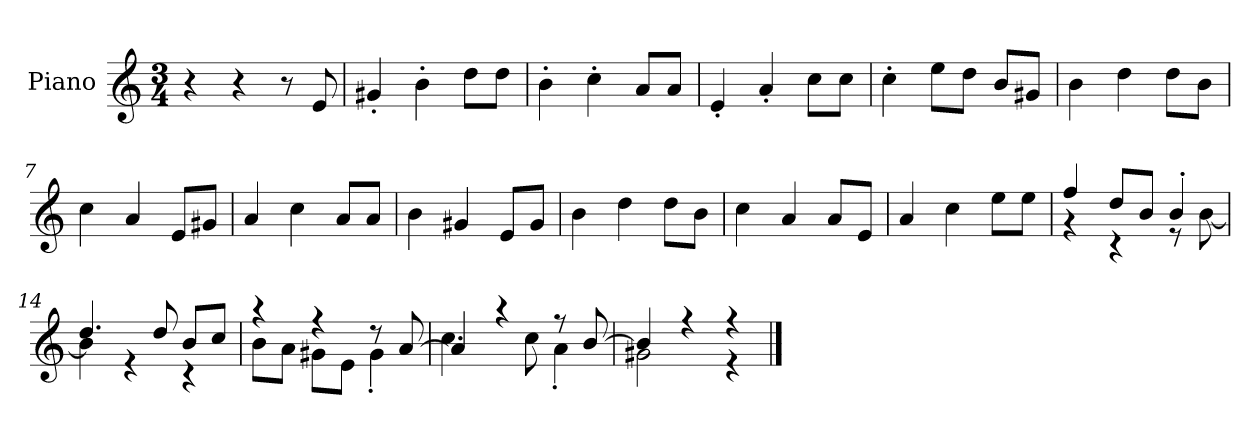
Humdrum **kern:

**kern
*part1
*staff1
*I"Piano
*I'P-no
*clefG2
*k[]
*M3/4
*MM178
=1
4r
4r
8r
8e/
=2
4g#X'/
4b'\
8dd\L
8dd\J
=3
4b'\
4cc'\
8a/L
8a/J
=4
4e'/
4a'/
8cc\L
8cc\J
=5
4cc'\
8ee\L
8dd\J
8b/L
8g#X/J
=6
4b\
4dd\
8dd\L
8b\J
=7
4cc\
4a/
8e/L
8g#X/J
=8
4a/
4cc\
8a/L
8a/J
!!LO:LB:g=z
=9
4b\
4g#X/
8e/L
8g#/J
=10
4b\
4dd\
8dd\L
8b\J
=11
4cc\
4a/
8a/L
8e/J
=12
4a/
4cc\
8ee\L
8ee\J
=13
*^
4ff/	4r
8dd/L	4r
8b/J	.
4b'/	8r
.	[8b\
=14	=14
4.dd/	4b\]
.	4r
8dd/	.
8b/L	4r
8cc/J	.
=15	=15
4r	8b\L
.	8a\J
4r	8g#X\L
.	8e\J
8r	4g#'\
[8a/	.
=16	=16
4a/]	4.cc\
4r	.
.	8cc\
8r	4a'\
[8b/	.
!!LO:LB:g=z	!!
=17	=17
4b/]	2g#X\
4r	.
4r	4r
*v	*v
==
*-
